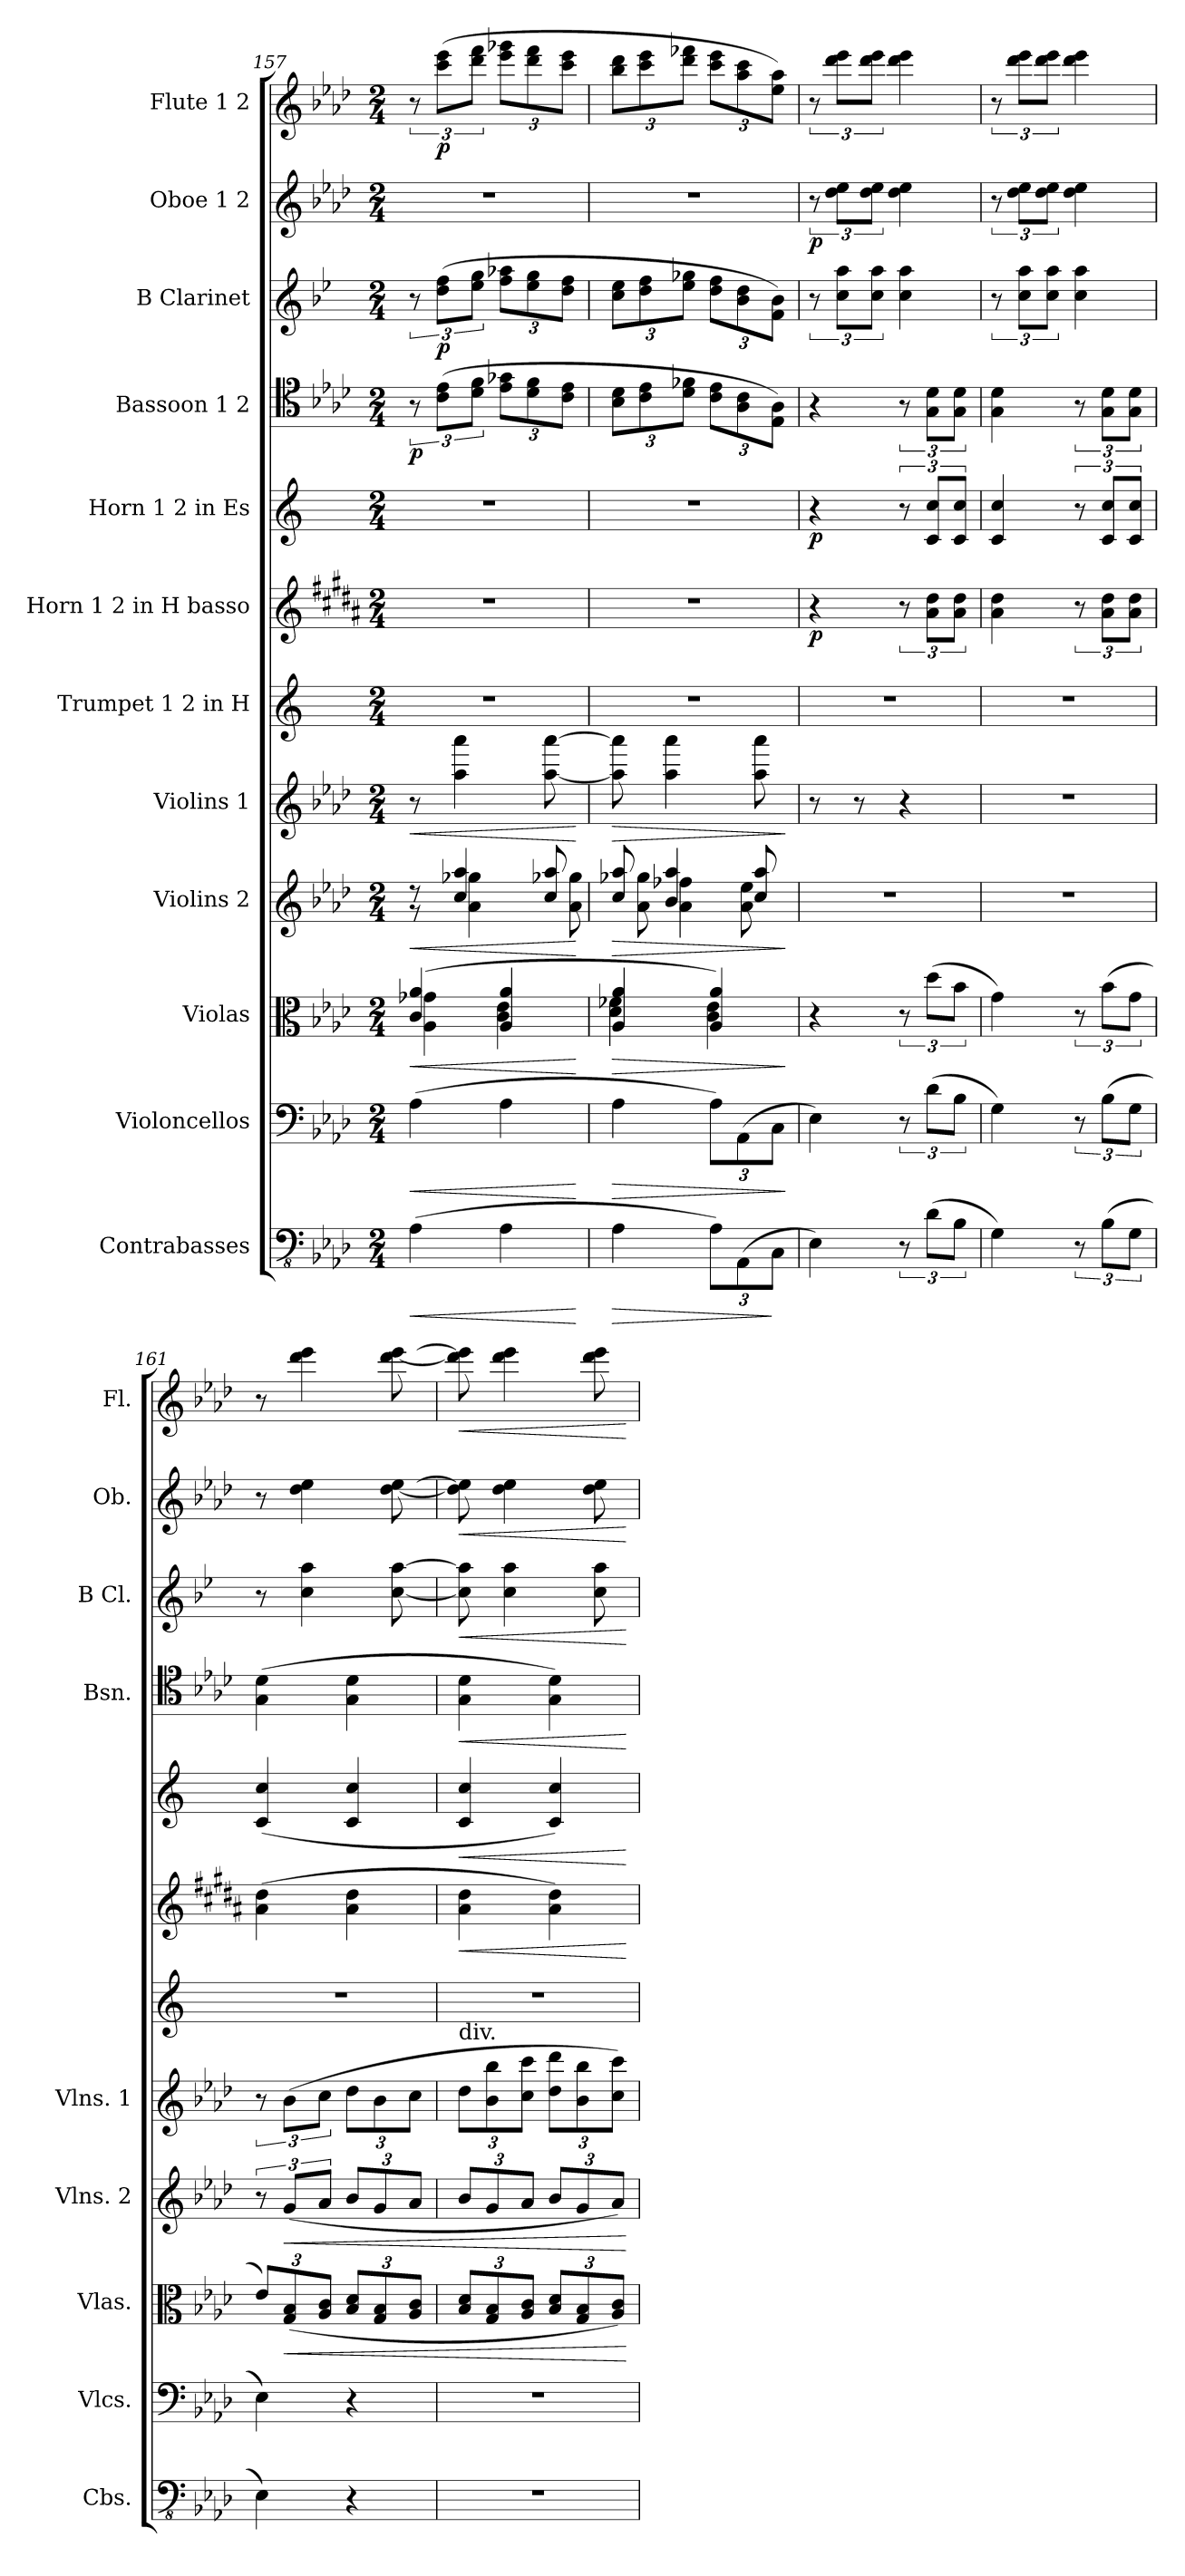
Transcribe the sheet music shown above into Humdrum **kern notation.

**kern	**dynam	**kern	**dynam	**kern	**dynam	**kern	**dynam	**kern	**dynam	**kern	**kern	**dynam	**kern	**dynam	**kern	**dynam	**kern	**dynam	**kern	**dynam	**kern	**dynam
*part12	*part12	*part11	*part11	*part10	*part10	*part9	*part9	*part8	*part8	*part7	*part6	*part6	*part5	*part5	*part4	*part4	*part3	*part3	*part2	*part2	*part1	*part1
*staff12	*staff12	*staff11	*staff11	*staff10	*staff10	*staff9	*staff9	*staff8	*staff8	*staff7	*staff6	*staff6	*staff5	*staff5	*staff4	*staff4	*staff3	*staff3	*staff2	*staff2	*staff1	*staff1
*I"Contrabasses	*	*I"Violoncellos	*	*I"Violas	*	*I"Violins 2	*	*I"Violins 1	*	*I"Trumpet 1 2 in H	*I"Horn 1  2 in H basso	*	*I"Horn 1 2 in Es	*	*I"Bassoon 1 2	*	*I"B Clarinet	*	*I"Oboe 1 2	*	*I"Flute 1 2	*
*I'Cbs.	*	*I'Vlcs.	*	*I'Vlas.	*	*I'Vlns. 2	*	*I'Vlns. 1	*	*	*	*	*	*	*I'Bsn.	*	*I'B Cl.	*	*I'Ob.	*	*I'Fl.	*
*clefFv4	*	*clefF4	*	*clefC3	*	*clefG2	*	*clefG2	*	*clefG2	*clefG2	*	*clefG2	*	*clefC4	*	*clefG2	*	*clefG2	*	*clefG2	*
*	*	*	*	*	*	*	*	*	*	*ITrd1c1	*ITrd8c13	*	*ITrd5c9	*	*	*	*ITrd1c2	*	*	*	*	*
*k[b-e-a-d-]	*	*k[b-e-a-d-]	*	*k[b-e-a-d-]	*	*k[b-e-a-d-]	*	*k[b-e-a-d-]	*	*k[f#c#g#d#a#]	*k[f#c#g#d#a#]	*	*k[b-e-a-]	*	*k[b-e-a-d-]	*	*k[b-e-a-d-]	*	*k[b-e-a-d-]	*	*k[b-e-a-d-]	*
*M2/4	*	*M2/4	*	*M2/4	*	*M2/4	*	*M2/4	*	*M2/4	*M2/4	*	*M2/4	*	*M2/4	*	*M2/4	*	*M2/4	*	*M2/4	*
=157	=157	=157	=157	=157	=157	=157	=157	=157	=157	=157	=157	=157	=157	=157	=157	=157	=157	=157	=157	=157	=157	=157
!	!LO:HP:b	!	!LO:HP:b	!	!LO:HP:b	!	!LO:HP:b	!	!LO:HP:b	!	!	!	!	!	!	!LO:DY:b	!	!	!	!	!	!
*	*	*	*	*^	*	*^	*	*	*	*	*	*	*	*	*	*	*	*	*	*	*	*
(>4AA-\	<	(>4A-\	<	(>4c/ 4a-/	4A-\ 4g-X\	<	8r	8r	<	8r	<	2r	2r	.	2r	.	12r	p	12r	.	2r	.	12r	.
!	!	!	!	!	!	!	!	!	!	!	!	!	!	!	!	!	!	!	!	!LO:DY:b	!	!	!	!LO:DY:b
.	.	.	.	.	.	.	.	.	.	.	.	.	.	.	.	.	(>12c\ 12e-\L	.	(>12cc\ 12ee-\L	p	.	.	(>12ccc\ 12eee-\L	p
.	.	.	.	.	.	.	4cc/ 4aa-/	4a-\ 4gg-X\	.	4aa-\ 4aaa-\	.	.	.	.	.	.	.	.	.	.	.	.	.	.
.	.	.	.	.	.	.	.	.	.	.	.	.	.	.	.	.	12d-\ 12f\J	.	12dd-\ 12ff\J	.	.	.	12ddd-\ 12fff\J	.
*	*	*	*	*	*	*	*	*	*	*	*	*	*	*	*	*	*Xbrackettup	*	*Xbrackettup	*	*	*	*Xbrackettup	*
4AA-\	.	4A-\	.	4A-/ 4a-/	4c\ 4e-\	.	.	.	.	.	.	.	.	.	.	.	12e-\ 12g-X\L	.	12ee-\ 12gg-X\L	.	.	.	12eee-\ 12ggg-X\L	.
.	.	.	.	.	.	.	.	.	.	.	.	.	.	.	.	.	12d-\ 12f\	.	12dd-\ 12ff\	.	.	.	12ddd-\ 12fff\	.
.	.	.	.	.	.	.	8cc/ 8aa-/	8a-\ 8gg-X\	.	[8aa-\ [8aaa-\	.	.	.	.	.	.	.	.	.	.	.	.	.	.
.	.	.	.	.	.	.	.	.	.	.	.	.	.	.	.	.	12c\ 12e-\J	.	12cc\ 12ee-\J	.	.	.	12ccc\ 12eee-\J	.
*	*	*	*	*v	*v	*	*	*	*	*	*	*	*	*	*	*	*	*	*	*	*	*	*	*
*	*	*	*	*	*	*v	*v	*	*	*	*	*	*	*	*	*	*	*	*	*	*	*	*
.	[	.	[	.	[	.	[	.	[	.	.	.	.	.	.	.	.	.	.	.	.	.
!!LO:PB:g=z
=158	=158	=158	=158	=158	=158	=158	=158	=158	=158	=158	=158	=158	=158	=158	=158	=158	=158	=158	=158	=158	=158	=158
!	!LO:HP:b	!	!LO:HP:b	!	!LO:HP:b	!	!LO:HP:b	!	!LO:HP:b	!	!	!	!	!	!	!	!	!	!	!	!	!
*	*	*	*	*^	*	*^	*	*	*	*	*	*	*	*	*	*	*	*	*	*	*	*
4AA-\	>	4A-\	>	4A-/ 4a-/	4d-\ 4f-X\	>	8cc/ 8aa-/	8a-\ 8gg-X\	>	8aa-\] 8aaa-\]	>	2r	2r	.	2r	.	12B-\ 12d-\L	.	12b-\ 12dd-\L	.	2r	.	12bb-\ 12ddd-\L	.
.	.	.	.	.	.	.	.	.	.	.	.	.	.	.	.	.	12c\ 12e-\	.	12cc\ 12ee-\	.	.	.	12ccc\ 12eee-\	.
.	.	.	.	.	.	.	4b-/ 4aa-/	4a-\ 4ff-X\	.	4aa-\ 4aaa-\	.	.	.	.	.	.	.	.	.	.	.	.	.	.
.	.	.	.	.	.	.	.	.	.	.	.	.	.	.	.	.	12d-\ 12f-X\J	.	12dd-\ 12ff-X\J	.	.	.	12ddd-\ 12fff-X\J	.
*Xbrackettup	*	*Xbrackettup	*	*	*	*	*	*	*	*	*	*	*	*	*	*	*	*	*	*	*	*	*	*
12AA-\L)	.	12A-\L)	.	4A-/ 4a-/)	4c\ 4e-\	.	.	.	.	.	.	.	.	.	.	.	12c\ 12e-\L	.	12cc\ 12ee-\L	.	.	.	12ccc\ 12eee-\L	.
(>12AAA-\	.	(>12AA-\	.	.	.	.	.	.	.	.	.	.	.	.	.	.	12A-\ 12c\	.	12a-\ 12cc\	.	.	.	12aa-\ 12ccc\	.
.	.	.	.	.	.	.	8cc/ 8aa-/	8a-\ 8ee-\	.	8aa-\ 8aaa-\	.	.	.	.	.	.	.	.	.	.	.	.	.	.
12CC\J	]	12C\J	.	.	.	.	.	.	.	.	.	.	.	.	.	.	12E-\ 12A-\J)	.	12e-\ 12a-\J)	.	.	.	12ee-\ 12aa-\J)	.
*	*	*	*	*v	*v	*	*	*	*	*	*	*	*	*	*	*	*	*	*	*	*	*	*	*
*	*	*	*	*	*	*v	*v	*	*	*	*	*	*	*	*	*	*	*	*	*	*	*	*
.	.	.	]	.	]	.	]	.	]	.	.	.	.	.	.	.	.	.	.	.	.	.
=159	=159	=159	=159	=159	=159	=159	=159	=159	=159	=159	=159	=159	=159	=159	=159	=159	=159	=159	=159	=159	=159	=159
*	*	*	*	*	*	*	*	*	*	*	*	*	*	*	*	*	*brackettup	*	*	*	*brackettup	*
!	!	!	!	!	!	!	!	!	!	!	!	!LO:DY:b	!	!LO:DY:b	!	!	!	!	!	!LO:DY:b	!	!
4EE-\)	.	4E-\)	.	4r	.	2r	.	8r	.	2r	4r	p	4r	p	4r	.	12r	.	12r	p	12r	.
.	.	.	.	.	.	.	.	.	.	.	.	.	.	.	.	.	12b-\ 12gg\L	.	12dd-\ 12ee-\L	.	12ddd-\ 12eee-\L	.
.	.	.	.	.	.	.	.	8r	.	.	.	.	.	.	.	.	.	.	.	.	.	.
.	.	.	.	.	.	.	.	.	.	.	.	.	.	.	.	.	12b-\ 12gg\J	.	12dd-\ 12ee-\J	.	12ddd-\ 12eee-\J	.
*brackettup	*	*brackettup	*	*	*	*	*	*	*	*	*	*	*	*	*brackettup	*	*	*	*	*	*	*
12r	.	12r	.	12r	.	.	.	4r	.	.	12r	.	12r	.	12r	.	4b-\ 4gg\	.	4dd-\ 4ee-\	.	4ddd-\ 4eee-\	.
(>12D-\L	.	(>12d-\L	.	(>12dd-\L	.	.	.	.	.	.	12A#\ 12d#\L	.	12E-/ 12e-/L	.	12G\ 12d-\L	.	.	.	.	.	.	.
12BB-\J	.	12B-\J	.	12b-\J	.	.	.	.	.	.	12A#\ 12d#\J	.	12E-/ 12e-/J	.	12G\ 12d-\J	.	.	.	.	.	.	.
=160	=160	=160	=160	=160	=160	=160	=160	=160	=160	=160	=160	=160	=160	=160	=160	=160	=160	=160	=160	=160	=160	=160
4GG\)	.	4G\)	.	4g\)	.	2r	.	2r	.	2r	4A#\ 4d#\	.	4E-/ 4e-/	.	4G\ 4d-\	.	12r	.	12r	.	12r	.
.	.	.	.	.	.	.	.	.	.	.	.	.	.	.	.	.	12b-\ 12gg\L	.	12dd-\ 12ee-\L	.	12ddd-\ 12eee-\L	.
.	.	.	.	.	.	.	.	.	.	.	.	.	.	.	.	.	12b-\ 12gg\J	.	12dd-\ 12ee-\J	.	12ddd-\ 12eee-\J	.
12r	.	12r	.	12r	.	.	.	.	.	.	12r	.	12r	.	12r	.	4b-\ 4gg\	.	4dd-\ 4ee-\	.	4ddd-\ 4eee-\	.
(>12BB-\L	.	(>12B-\L	.	(>12b-\L	.	.	.	.	.	.	12A#\ 12d#\L	.	12E-/ 12e-/L	.	12G\ 12d-\L	.	.	.	.	.	.	.
12GG\J	.	12G\J	.	12g\J	.	.	.	.	.	.	12A#\ 12d#\J	.	12E-/ 12e-/J	.	12G\ 12d-\J	.	.	.	.	.	.	.
=161	=161	=161	=161	=161	=161	=161	=161	=161	=161	=161	=161	=161	=161	=161	=161	=161	=161	=161	=161	=161	=161	=161
*	*	*	*	*Xbrackettup	*	*	*	*	*	*	*	*	*	*	*	*	*	*	*	*	*	*
4EE-\)	.	4E-\)	.	12e-/L)	.	12r	.	12r	.	2r	(>4A#\ 4d#\	.	(>4E-/ 4e-/	.	(>4G\ 4d-\	.	8r	.	8r	.	8r	.
!	!	!	!	!	!LO:HP:b	!	!LO:HP:b	!	!	!	!	!	!	!	!	!	!	!	!	!	!	!
.	.	.	.	(>12G/ 12B-/	<	(>12g/L	<	(>12b-\L	.	.	.	.	.	.	.	.	.	.	.	.	.	.
.	.	.	.	.	.	.	.	.	.	.	.	.	.	.	.	.	4b-\ 4gg\	.	4dd-\ 4ee-\	.	4ddd-\ 4eee-\	.
.	.	.	.	12A-/ 12c/J	.	12a-/J	.	12cc\J	.	.	.	.	.	.	.	.	.	.	.	.	.	.
*	*	*	*	*	*	*Xbrackettup	*	*Xbrackettup	*	*	*	*	*	*	*	*	*	*	*	*	*	*
4r	.	4r	.	12B-/ 12d-/L	.	12b-/L	.	12dd-\L	.	.	4A#\ 4d#\	.	4E-/ 4e-/	.	4G\ 4d-\	.	.	.	.	.	.	.
.	.	.	.	12G/ 12B-/	.	12g/	.	12b-\	.	.	.	.	.	.	.	.	.	.	.	.	.	.
.	.	.	.	.	.	.	.	.	.	.	.	.	.	.	.	.	[8b-\ [8gg\	.	[8dd-\ [8ee-\	.	[8ddd-\ [8eee-\	.
.	.	.	.	12A-/ 12c/J	.	12a-/J	.	12cc\J	.	.	.	.	.	.	.	.	.	.	.	.	.	.
!!LO:PB:g=z
=162	=162	=162	=162	=162	=162	=162	=162	=162	=162	=162	=162	=162	=162	=162	=162	=162	=162	=162	=162	=162	=162	=162
!	!	!	!	!	!	!	!	!LO:TX:a:t=div.	!	!	!	!	!	!	!	!	!	!	!	!	!	!
!	!	!	!	!	!	!	!	!	!	!	!	!LO:HP:b	!	!LO:HP:b	!	!LO:HP:b	!	!LO:HP:b	!	!LO:HP:b	!	!LO:HP:b
2r	.	2r	.	12B-/ 12d-/L	.	12b-/L	.	12dd-\L	.	2r	4A#\ 4d#\	<	4E-/ 4e-/	<	4G\ 4d-\	<	8b-\] 8gg\]	<	8dd-\] 8ee-\]	<	8ddd-\] 8eee-\]	<
.	.	.	.	12G/ 12B-/	.	12g/	.	12b-\ 12bb-\	.	.	.	.	.	.	.	.	.	.	.	.	.	.
.	.	.	.	.	.	.	.	.	.	.	.	.	.	.	.	.	4b-\ 4gg\	.	4dd-\ 4ee-\	.	4ddd-\ 4eee-\	.
.	.	.	.	12A-/ 12c/J	.	12a-/J	.	12cc\ 12ccc\J	.	.	.	.	.	.	.	.	.	.	.	.	.	.
.	.	.	.	12B-/ 12d-/L	.	12b-/L	.	12dd-\ 12ddd-\L	.	.	4A#\ 4d#\)	.	4E-/ 4e-/)	.	4G\ 4d-\)	.	.	.	.	.	.	.
.	.	.	.	12G/ 12B-/	.	12g/	.	12b-\ 12bb-\	.	.	.	.	.	.	.	.	.	.	.	.	.	.
.	.	.	.	.	.	.	.	.	.	.	.	.	.	.	.	.	8b-\ 8gg\	.	8dd-\ 8ee-\	.	8ddd-\ 8eee-\	.
.	.	.	.	12A-/ 12c/J)	.	12a-/J)	.	12cc\ 12ccc\J)	.	.	.	.	.	.	.	.	.	.	.	.	.	.
.	.	.	.	.	[	.	[	.	.	.	.	[	.	[	.	[	.	[	.	[	.	[
=	=	=	=	=	=	=	=	=	=	=	=	=	=	=	=	=	=	=	=	=	=	=
*-	*-	*-	*-	*-	*-	*-	*-	*-	*-	*-	*-	*-	*-	*-	*-	*-	*-	*-	*-	*-	*-	*-
